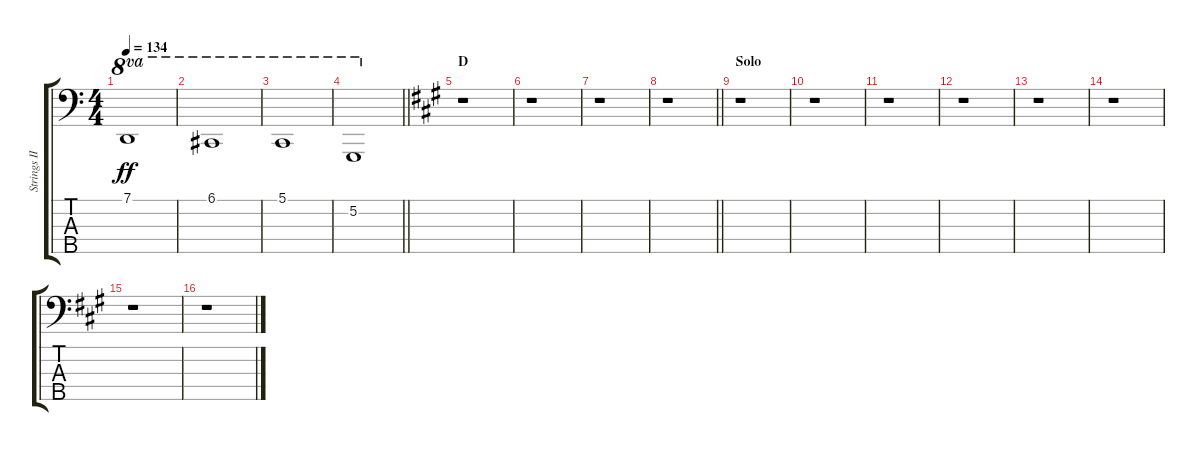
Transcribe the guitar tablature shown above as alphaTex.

\track ("Strings III" "Strings II") {instrument stringensemble1}
\staff {score tabs}
\tuning (G2 D2 A1 E1 B0) {hide}
\ts (4 4)
\tempo 134
\clef f4
\ks c
7.1.1{ot 8va dy ff} |
6.1.1{ot 8va} |
5.1.1{ot 8va} |
\barLineRight lightlight
5.2.1{ot 8va} |
\section ("" "D")
\ks a
r.1 |
r.1 |
r.1 |
\barLineRight lightlight
r.1 |
\section ("" "Solo")
r.1 |
r.1 |
r.1 |
r.1 |
r.1 |
r.1 |
r.1 |
r.1
